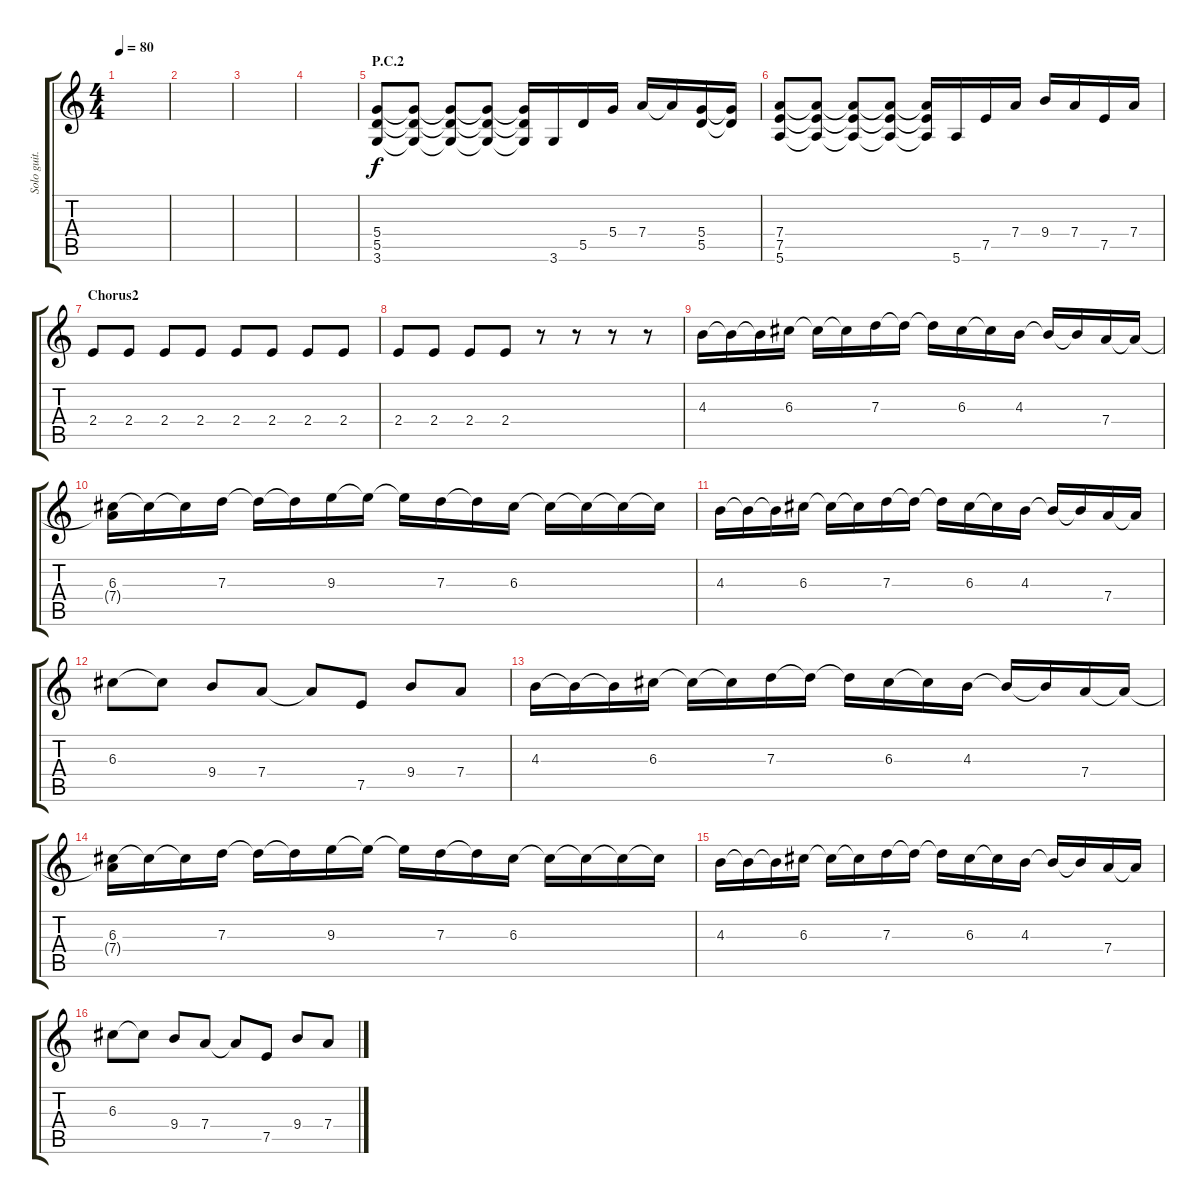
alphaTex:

\track ("Solo guit." "Solo guit.") {instrument electricguitarjazz}
\staff {score tabs}
\tuning (E4 B3 G3 D3 A2 E2) {hide}
\ts (4 4)
\tempo 80
\clef g2
\ks c
|
|
|
|
\section ("" "P.C.2")
(5.4 5.5 3.6).8 (5.4{t} 5.5{t} 3.6{t}).8 (5.4{t} 5.5{t} 3.6{t}).8 (5.4{t} 5.5{t} 3.6{t}).8 (5.4{t} 5.5{t} 3.6{t}).16 3.6.16 5.5.16 5.4.16 7.4.16 7.4{t}.16 (5.4 5.5).16 (5.4{t} 5.5{t}).16 |
(7.4 7.5 5.6).8 (7.4{t} 7.5{t} 5.6{t}).8 (7.4{t} 7.5{t} 5.6{t}).8 (7.4{t} 7.5{t} 5.6{t}).8 (7.4{t} 7.5{t} 5.6{t}).16 5.6.16 7.5.16 7.4.16 9.4.16 7.4.16 7.5.16 7.4.16 |
\section ("" "Chorus2")
2.4.8 2.4.8 2.4.8 2.4.8 2.4.8 2.4.8 2.4.8 2.4.8 |
2.4.8 2.4.8 2.4.8 2.4.8 r.8 r.8 r.8 r.8 |
4.3.16 4.3{t}.16 4.3{t}.16 6.3.16 6.3{t}.16 6.3{t}.16 7.3.16 7.3{t}.16 7.3{t}.16 6.3.16 6.3{t}.16 4.3.16 4.3{t}.16 4.3{t}.16 7.4.16 7.4{t}.16 |
(6.3 7.4{t}).16 6.3{t}.16 6.3{t}.16 7.3.16 7.3{t}.16 7.3{t}.16 9.3.16 9.3{t}.16 9.3{t}.16 7.3.16 7.3{t}.16 6.3.16 6.3{t}.16 6.3{t}.16 6.3{t}.16 6.3{t}.16 |
4.3.16 4.3{t}.16 4.3{t}.16 6.3.16 6.3{t}.16 6.3{t}.16 7.3.16 7.3{t}.16 7.3{t}.16 6.3.16 6.3{t}.16 4.3.16 4.3{t}.16 4.3{t}.16 7.4.16 7.4{t}.16 |
6.3.8 6.3{t}.8 9.4.8 7.4.8 7.4{t}.8 7.5.8 9.4.8 7.4.8 |
4.3.16 4.3{t}.16 4.3{t}.16 6.3.16 6.3{t}.16 6.3{t}.16 7.3.16 7.3{t}.16 7.3{t}.16 6.3.16 6.3{t}.16 4.3.16 4.3{t}.16 4.3{t}.16 7.4.16 7.4{t}.16 |
(6.3 7.4{t}).16 6.3{t}.16 6.3{t}.16 7.3.16 7.3{t}.16 7.3{t}.16 9.3.16 9.3{t}.16 9.3{t}.16 7.3.16 7.3{t}.16 6.3.16 6.3{t}.16 6.3{t}.16 6.3{t}.16 6.3{t}.16 |
4.3.16 4.3{t}.16 4.3{t}.16 6.3.16 6.3{t}.16 6.3{t}.16 7.3.16 7.3{t}.16 7.3{t}.16 6.3.16 6.3{t}.16 4.3.16 4.3{t}.16 4.3{t}.16 7.4.16 7.4{t}.16 |
6.3.8 6.3{t}.8 9.4.8 7.4.8 7.4{t}.8 7.5.8 9.4.8 7.4.8
